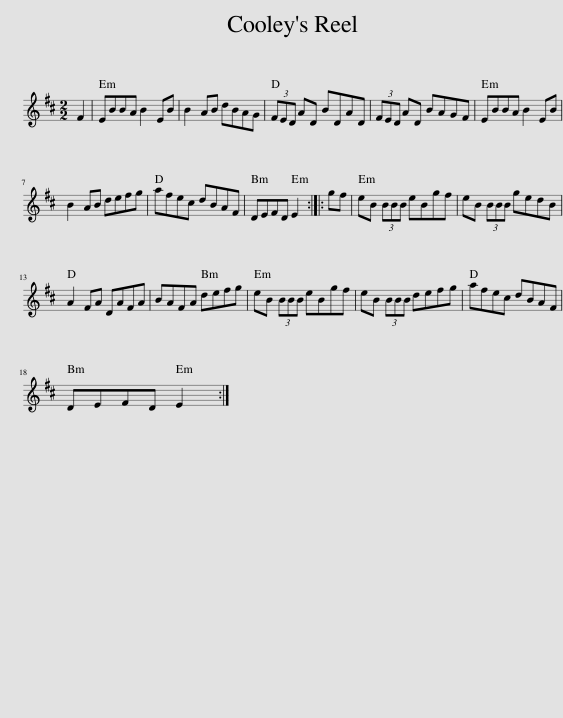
X:1
L:1/8
M:2/2
I:linebreak $
K:D
V:1 treble
V:1
 F2 | EBBA B2 EB | B2 AB dBAG | (3FED AD BDAD | (3FED AD BAGF | %5
 EBBA B2 EB |$ B2 AB defg | afec dBAF | DEFD E2 :: gf | %10
 eB (3BBB eBgf | eB (3BBB gedB |$ A2 FA DAFA | BAFA defg | eB (3BBB eBgf | %15
 eB (3BBB defg | afec dBAF |$ DEFD E2 :| %18
